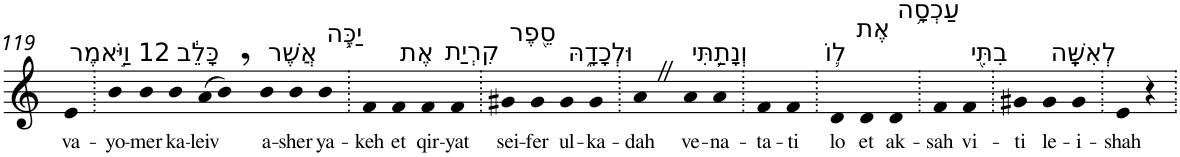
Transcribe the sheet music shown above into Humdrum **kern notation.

**kern	**text
*part1	*part1
*staff1	*staff1
*I"Piano	*
*I'Pno	*
!!LO:PB:g=z
*clefG2	*
*k[]	*
=119	=119
!LO:TX:a:t=12 וַיֹּ֣אמֶר	!
!	!LO:LY:b
4e	va-
=120.	=120.
!	!LO:LY:b
4b	-yo-
!	!LO:LY:b
4b	-mer
!LO:TX:a:t=כָּלֵ֔ב	!
!	!LO:LY:b
4b	ka-
!	!LO:LY:b
(>8a	-leiv
8b,)	.
!LO:TX:a:t=אֲשֶׁר	!
!	!LO:LY:b
4b	a-
!	!LO:LY:b
4b	-sher
!LO:TX:a:t=יַכֶּ֥ה	!
!	!LO:LY:b
4b	ya-
=121.	=121.
!	!LO:LY:b
4f	-keh
!LO:TX:a:t=אֶת	!
!	!LO:LY:b
4f	et
!LO:TX:a:t=קִרְיַת	!
!	!LO:LY:b
4f	qir-
!	!LO:LY:b
4f	-yat
=122.	=122.
!LO:TX:a:t=סֵ֖פֶר	!
!	!LO:LY:b
4g#X	sei-
!	!LO:LY:b
4g#	-fer
!LO:TX:a:t=וּלְכָדָ֑הּ	!
!	!LO:LY:b
4g#	ul-
!	!LO:LY:b
4g#	-ka-
=123.	=123.
!	!LO:LY:b
4aZ	-dah
!LO:TX:a:t=וְנָתַ֥תִּי	!
!	!LO:LY:b
4a	ve-
!	!LO:LY:b
4a	-na-
=124.	=124.
!	!LO:LY:b
4f	-ta-
!	!LO:LY:b
4f	-ti
=125.	=125.
!LO:TX:a:t=ל֛וֹ	!
!	!LO:LY:b
4d	lo
!LO:TX:a:t=אֶת	!
!	!LO:LY:b
4d	et
!LO:TX:a:t=עַכְסָ֥ה	!
!	!LO:LY:b
4d	ak-
=126.	=126.
!	!LO:LY:b
4f	-sah
!LO:TX:a:t=בִתִּ֖י	!
!	!LO:LY:b
4f	vi-
=127.	=127.
!	!LO:LY:b
4g#X	-ti
!LO:TX:a:t=לְאִשָּֽׁה	!
!	!LO:LY:b
4g#	le-
!	!LO:LY:b
4g#	-i-
=128.	=128.
!	!LO:LY:b
4e	-shah
4r	.
=.	=.
*-	*-
